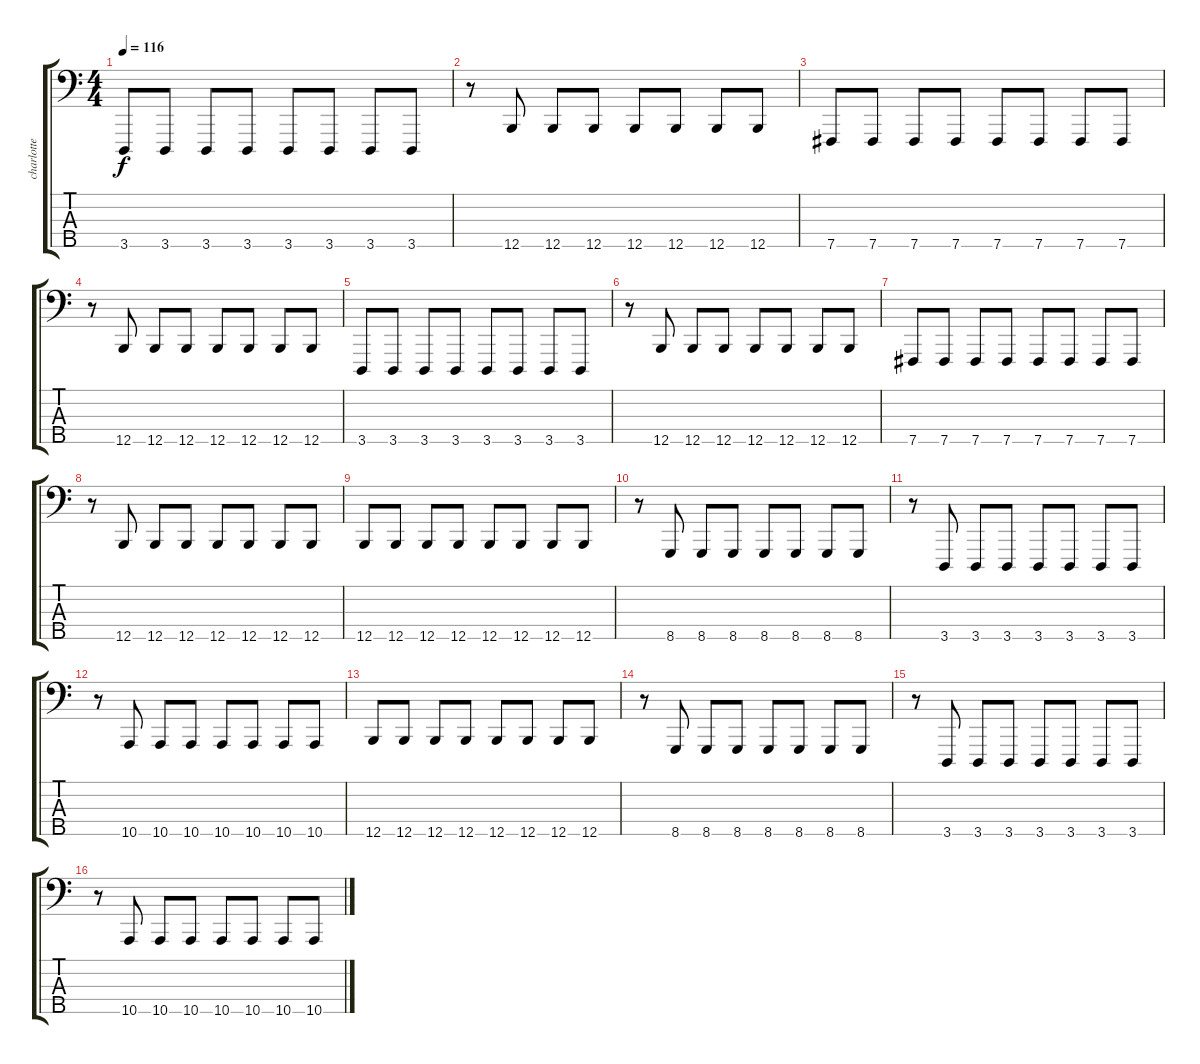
\track ("charlotte" "charlotte") {instrument lead8bassandlead}
\staff {score tabs}
\tuning (G2 D2 A1 E1 B0) {hide}
\ts (4 4)
\tempo 116
\clef f4
\ks c
3.5.8{dy f} 3.5.8 3.5.8 3.5.8 3.5.8 3.5.8 3.5.8 3.5.8 |
r.8 12.5.8 12.5.8 12.5.8 12.5.8 12.5.8 12.5.8 12.5.8 |
7.5.8 7.5.8 7.5.8 7.5.8 7.5.8 7.5.8 7.5.8 7.5.8 |
r.8 12.5.8 12.5.8 12.5.8 12.5.8 12.5.8 12.5.8 12.5.8 |
3.5.8 3.5.8 3.5.8 3.5.8 3.5.8 3.5.8 3.5.8 3.5.8 |
r.8 12.5.8 12.5.8 12.5.8 12.5.8 12.5.8 12.5.8 12.5.8 |
7.5.8 7.5.8 7.5.8 7.5.8 7.5.8 7.5.8 7.5.8 7.5.8 |
r.8 12.5.8 12.5.8 12.5.8 12.5.8 12.5.8 12.5.8 12.5.8 |
12.5.8 12.5.8 12.5.8 12.5.8 12.5.8 12.5.8 12.5.8 12.5.8 |
r.8 8.5.8 8.5.8 8.5.8 8.5.8 8.5.8 8.5.8 8.5.8 |
r.8 3.5.8 3.5.8 3.5.8 3.5.8 3.5.8 3.5.8 3.5.8 |
r.8 10.5.8 10.5.8 10.5.8 10.5.8 10.5.8 10.5.8 10.5.8 |
12.5.8 12.5.8 12.5.8 12.5.8 12.5.8 12.5.8 12.5.8 12.5.8 |
r.8 8.5.8 8.5.8 8.5.8 8.5.8 8.5.8 8.5.8 8.5.8 |
r.8 3.5.8 3.5.8 3.5.8 3.5.8 3.5.8 3.5.8 3.5.8 |
r.8 10.5.8 10.5.8 10.5.8 10.5.8 10.5.8 10.5.8 10.5.8
